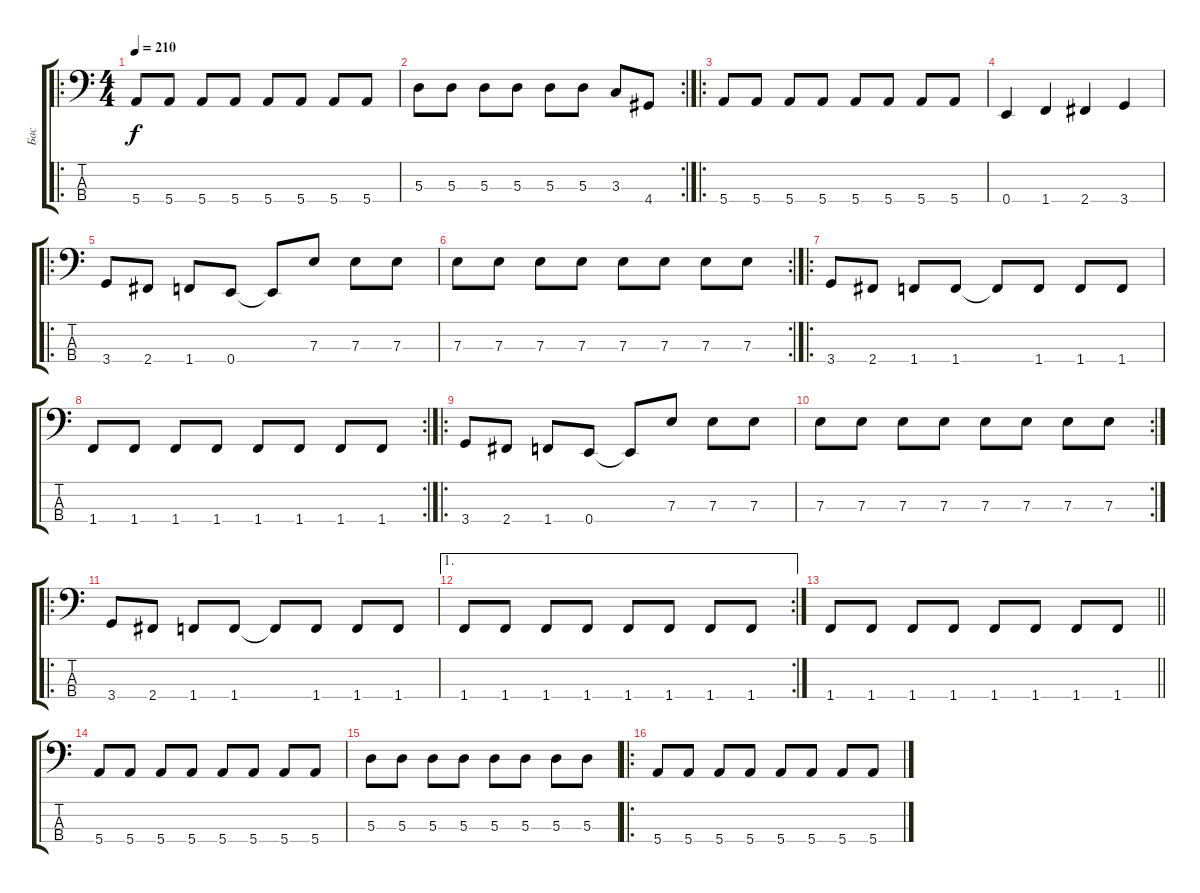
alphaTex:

\track ("Бас" "Бас") {instrument electricbasspick}
\staff {score tabs}
\tuning (G2 D2 A1 E1) {hide}
\ro
\ts (4 4)
\tempo 210
\clef f4
\ks c
5.4.8{dy f} 5.4.8 5.4.8 5.4.8 5.4.8 5.4.8 5.4.8 5.4.8 |
\rc 2
5.3.8 5.3.8 5.3.8 5.3.8 5.3.8 5.3.8 3.3.8 4.4.8 |
\ro
5.4.8 5.4.8 5.4.8 5.4.8 5.4.8 5.4.8 5.4.8 5.4.8 |
0.4.4 1.4.4 2.4.4 3.4.4 |
\ro
3.4.8 2.4.8 1.4.8 0.4.8 0.4{t}.8 7.3.8 7.3.8 7.3.8 |
\rc 2
7.3.8 7.3.8 7.3.8 7.3.8 7.3.8 7.3.8 7.3.8 7.3.8 |
\ro
3.4.8 2.4.8 1.4.8 1.4.8 1.4{t}.8 1.4.8 1.4.8 1.4.8 |
\rc 2
1.4.8 1.4.8 1.4.8 1.4.8 1.4.8 1.4.8 1.4.8 1.4.8 |
\ro
3.4.8 2.4.8 1.4.8 0.4.8 0.4{t}.8 7.3.8 7.3.8 7.3.8 |
\rc 2
7.3.8 7.3.8 7.3.8 7.3.8 7.3.8 7.3.8 7.3.8 7.3.8 |
\ro
3.4.8 2.4.8 1.4.8 1.4.8 1.4{t}.8 1.4.8 1.4.8 1.4.8 |
\ae 1
\rc 2
1.4.8 1.4.8 1.4.8 1.4.8 1.4.8 1.4.8 1.4.8 1.4.8 |
\barLineRight lightlight
1.4.8 1.4.8 1.4.8 1.4.8 1.4.8 1.4.8 1.4.8 1.4.8 |
5.4.8 5.4.8 5.4.8 5.4.8 5.4.8 5.4.8 5.4.8 5.4.8 |
5.3.8 5.3.8 5.3.8 5.3.8 5.3.8 5.3.8 5.3.8 5.3.8 |
\ro
5.4.8 5.4.8 5.4.8 5.4.8 5.4.8 5.4.8 5.4.8 5.4.8
